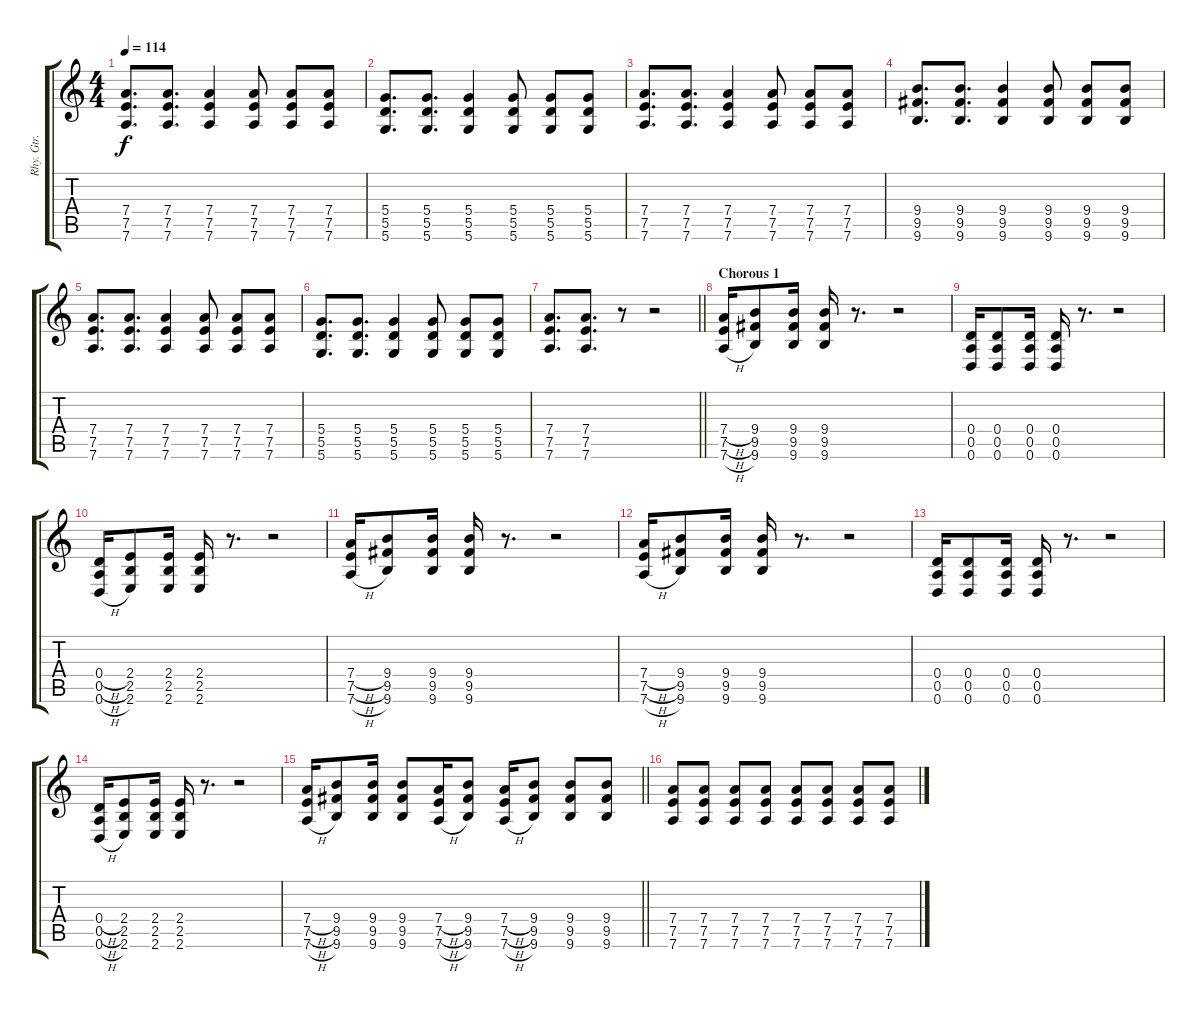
\track ("Rhy. Gtr. 2" "Rhy. Gtr. ") {instrument distortionguitar}
\staff {score tabs}
\tuning (E4 B3 G3 D3 A2 D2) {hide}
\ts (4 4)
\tempo 114
\clef g2
\ks c
(7.4 7.5 7.6).8{d dy f} (7.4 7.5 7.6).8{d} (7.4 7.5 7.6).4 (7.4 7.5 7.6).8 (7.4 7.5 7.6).8 (7.4 7.5 7.6).8 |
(5.4 5.5 5.6).8{d} (5.4 5.5 5.6).8{d} (5.4 5.5 5.6).4 (5.4 5.5 5.6).8 (5.4 5.5 5.6).8 (5.4 5.5 5.6).8 |
(7.4 7.5 7.6).8{d} (7.4 7.5 7.6).8{d} (7.4 7.5 7.6).4 (7.4 7.5 7.6).8 (7.4 7.5 7.6).8 (7.4 7.5 7.6).8 |
(9.4 9.5 9.6).8{d} (9.4 9.5 9.6).8{d} (9.4 9.5 9.6).4 (9.4 9.5 9.6).8 (9.4 9.5 9.6).8 (9.4 9.5 9.6).8 |
(7.4 7.5 7.6).8{d} (7.4 7.5 7.6).8{d} (7.4 7.5 7.6).4 (7.4 7.5 7.6).8 (7.4 7.5 7.6).8 (7.4 7.5 7.6).8 |
(5.4 5.5 5.6).8{d} (5.4 5.5 5.6).8{d} (5.4 5.5 5.6).4 (5.4 5.5 5.6).8 (5.4 5.5 5.6).8 (5.4 5.5 5.6).8 |
\barLineRight lightlight
(7.4 7.5 7.6).8{d} (7.4 7.5 7.6).8{d} r.8 r.2 |
\section ("" "Chorous 1")
(7.4{h} 7.5{h} 7.6{h}).16 (9.4 9.5 9.6).8 (9.4 9.5 9.6).16 (9.4 9.5 9.6).16 r.8{d} r.2 |
(0.4 0.5 0.6).16 (0.4 0.5 0.6).8 (0.4 0.5 0.6).16 (0.4 0.5 0.6).16 r.8{d} r.2 |
(0.4{h} 0.5{h} 0.6{h}).16 (2.4 2.5 2.6).8 (2.4 2.5 2.6).16 (2.4 2.5 2.6).16 r.8{d} r.2 |
(7.4{h} 7.5{h} 7.6{h}).16 (9.4 9.5 9.6).8 (9.4 9.5 9.6).16 (9.4 9.5 9.6).16 r.8{d} r.2 |
(7.4{h} 7.5{h} 7.6{h}).16 (9.4 9.5 9.6).8 (9.4 9.5 9.6).16 (9.4 9.5 9.6).16 r.8{d} r.2 |
(0.4 0.5 0.6).16 (0.4 0.5 0.6).8 (0.4 0.5 0.6).16 (0.4 0.5 0.6).16 r.8{d} r.2 |
(0.4{h} 0.5{h} 0.6{h}).16 (2.4 2.5 2.6).8 (2.4 2.5 2.6).16 (2.4 2.5 2.6).16 r.8{d} r.2 |
\barLineRight lightlight
(7.4{h} 7.5{h} 7.6{h}).16 (9.4 9.5 9.6).8 (9.4 9.5 9.6).16 (9.4 9.5 9.6).8 (7.4{h} 7.5{h} 7.6{h}).16 (9.4 9.5 9.6).8 (7.4{h} 7.5{h} 7.6{h}).16 (9.4 9.5 9.6).8 (9.4 9.5 9.6).8 (9.4 9.5 9.6).8 |
\section ("" "")
(7.4 7.5 7.6).8 (7.4 7.5 7.6).8 (7.4 7.5 7.6).8 (7.4 7.5 7.6).8 (7.4 7.5 7.6).8 (7.4 7.5 7.6).8 (7.4 7.5 7.6).8 (7.4 7.5 7.6).8
